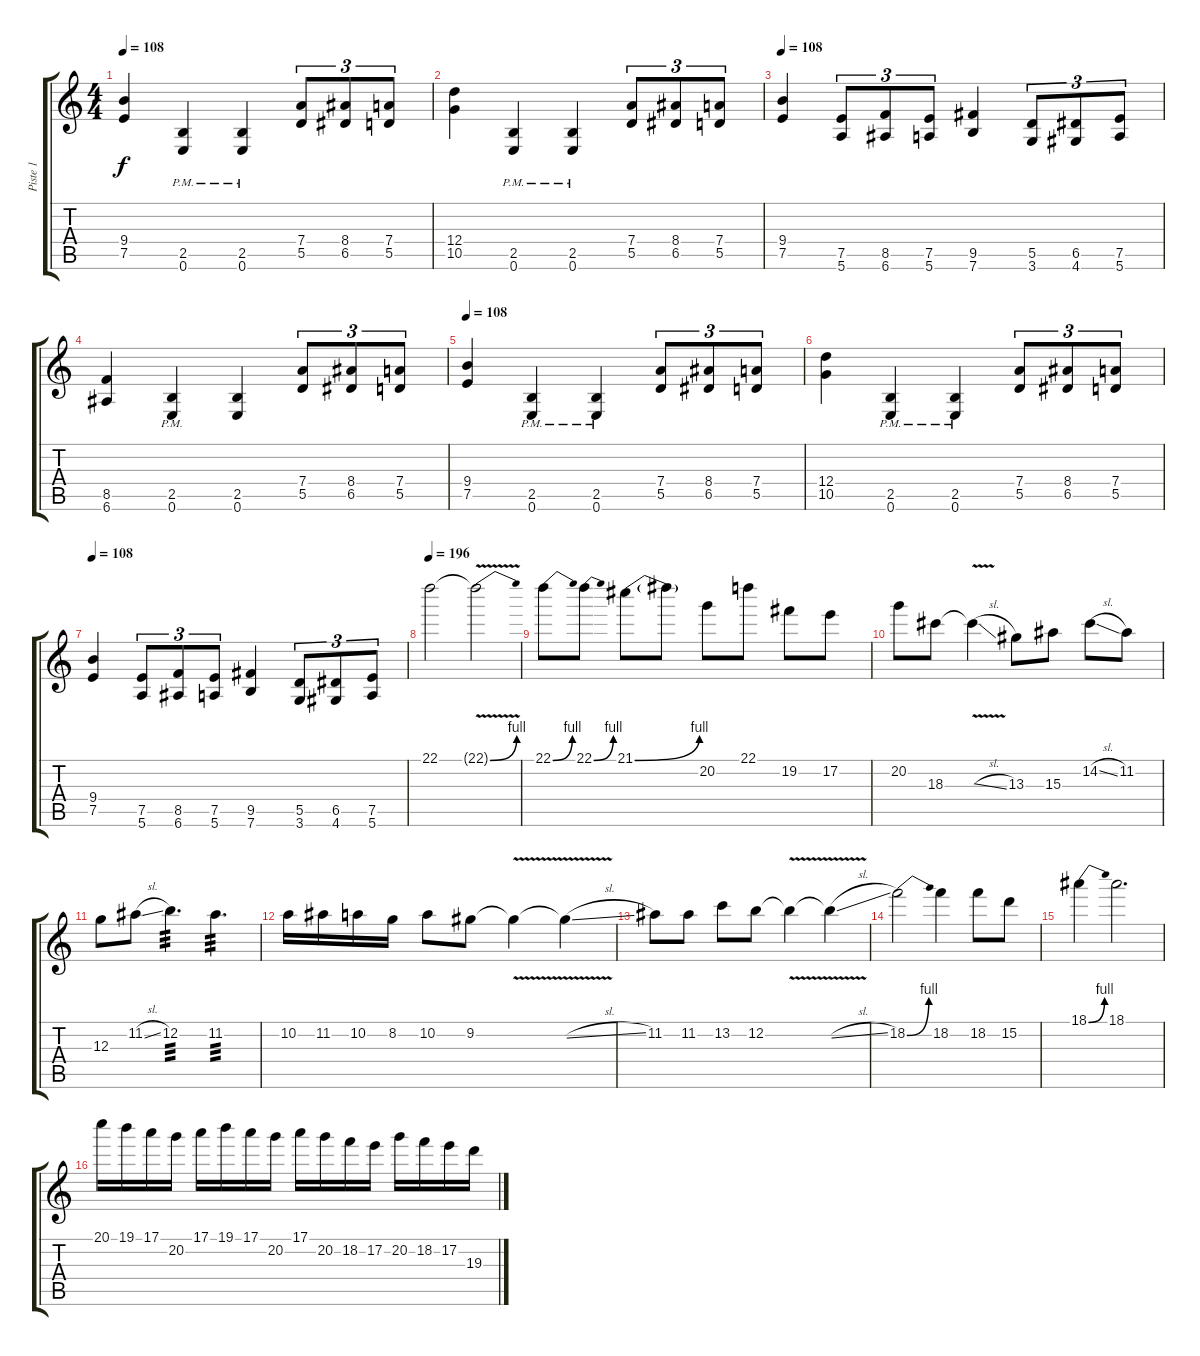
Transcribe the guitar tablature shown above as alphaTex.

\track ("Piste 1" "Piste 1") {instrument distortionguitar}
\staff {score tabs}
\tuning (E4 B3 G3 D3 A2 E2) {hide}
\ts (4 4)
\tempo 108
\clef g2
\ks c
(9.4 7.5).4{dy f} (2.5{pm} 0.6).4 (2.5{pm} 0.6).4 (7.4 5.5).8{tu (3 2)} (8.4 6.5).8{tu (3 2)} (7.4 5.5).8{tu (3 2)} |
(12.4 10.5).4 (2.5{pm} 0.6).4 (2.5{pm} 0.6).4 (7.4 5.5).8{tu (3 2)} (8.4 6.5).8{tu (3 2)} (7.4 5.5).8{tu (3 2)} |
\tempo 108
(9.4 7.5).4 (7.5 5.6).8{tu (3 2)} (8.5 6.6).8{tu (3 2)} (7.5 5.6).8{tu (3 2)} (9.5 7.6).4 (5.5 3.6).8{tu (3 2)} (6.5 4.6).8{tu (3 2)} (7.5 5.6).8{tu (3 2)} |
(8.5 6.6).4 (2.5{pm} 0.6).4 (2.5 0.6).4 (7.4 5.5).8{tu (3 2)} (8.4 6.5).8{tu (3 2)} (7.4 5.5).8{tu (3 2)} |
\tempo 108
(9.4 7.5).4 (2.5{pm} 0.6).4 (2.5{pm} 0.6).4 (7.4 5.5).8{tu (3 2)} (8.4 6.5).8{tu (3 2)} (7.4 5.5).8{tu (3 2)} |
(12.4 10.5).4 (2.5{pm} 0.6).4 (2.5{pm} 0.6).4 (7.4 5.5).8{tu (3 2)} (8.4 6.5).8{tu (3 2)} (7.4 5.5).8{tu (3 2)} |
\tempo 108
(9.4 7.5).4 (7.5 5.6).8{tu (3 2)} (8.5 6.6).8{tu (3 2)} (7.5 5.6).8{tu (3 2)} (9.5 7.6).4 (5.5 3.6).8{tu (3 2)} (6.5 4.6).8{tu (3 2)} (7.5 5.6).8{tu (3 2)} |
\tempo 196
22.1.2{instrument overdrivenguitar} 22.1{be (bend 0 0 60 4) v t}.2 |
22.1{be (bend 0 0 60 4)}.8 22.1{be (bend 0 0 60 4)}.8 21.1{be (bend 0 0 60 4)}.8 21.1{t}.8 20.2.8 22.1.8 19.2.8 17.2.8 |
20.2.8 18.3.8 18.3{v sl t}.4 13.3.8 15.3.8 14.2{sl}.8 11.2.8 |
12.3.8 11.2{sl}.8 12.2.4{d tp 3} 11.2.4{d tp 3} |
10.2.16 11.2.16 10.2.16 8.2.16 10.2.8 9.2.8 9.2{v t}.4 9.2{sl t}.4 |
11.2.8 11.2.8 13.2.8 12.2.8 12.2{v t}.4 12.2{sl t}.4 |
18.2{be (bend 0 0 60 4)}.2 18.2.4 18.2.8 15.2.8 |
18.1{be (bend 0 0 60 4)}.4 18.1.2{d} |
20.1.16 19.1.16 17.1.16 20.2.16 17.1.16 19.1.16 17.1.16 20.2.16 17.1.16 20.2.16 18.2.16 17.2.16 20.2.16 18.2.16 17.2.16 19.3.16
